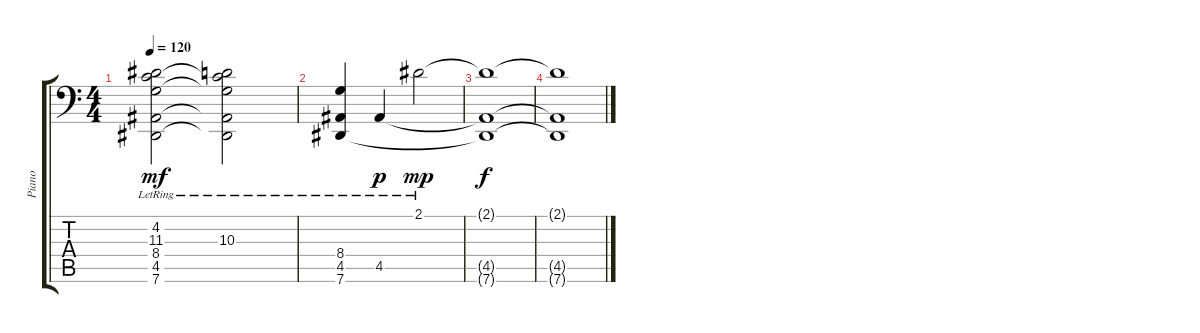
\track ("Piano" "Piano") {instrument acousticgrandpiano}
\staff {score tabs}
\tuning (Db4 Ab3 E3 B2 Gb2 Ab1) {hide}
\ts (4 4)
\tempo 120
\clef f4
\ks c
(4.2{t} 11.3{lr} 8.4{t} 4.5{t} 7.6{t}).2{dy mf} (4.2{t} 10.3{lr} 8.4{t} 4.5{t} 7.6{t}).2 |
(8.4{lr} 4.5{lr} 7.6{lr}).4 4.5{lr}.4{dy p} 2.1{lr}.2{dy mp} |
(2.1{t} 4.5{t} 7.6{t}).1{dy f} |
(2.1{t} 4.5{t} 7.6{t}).1
